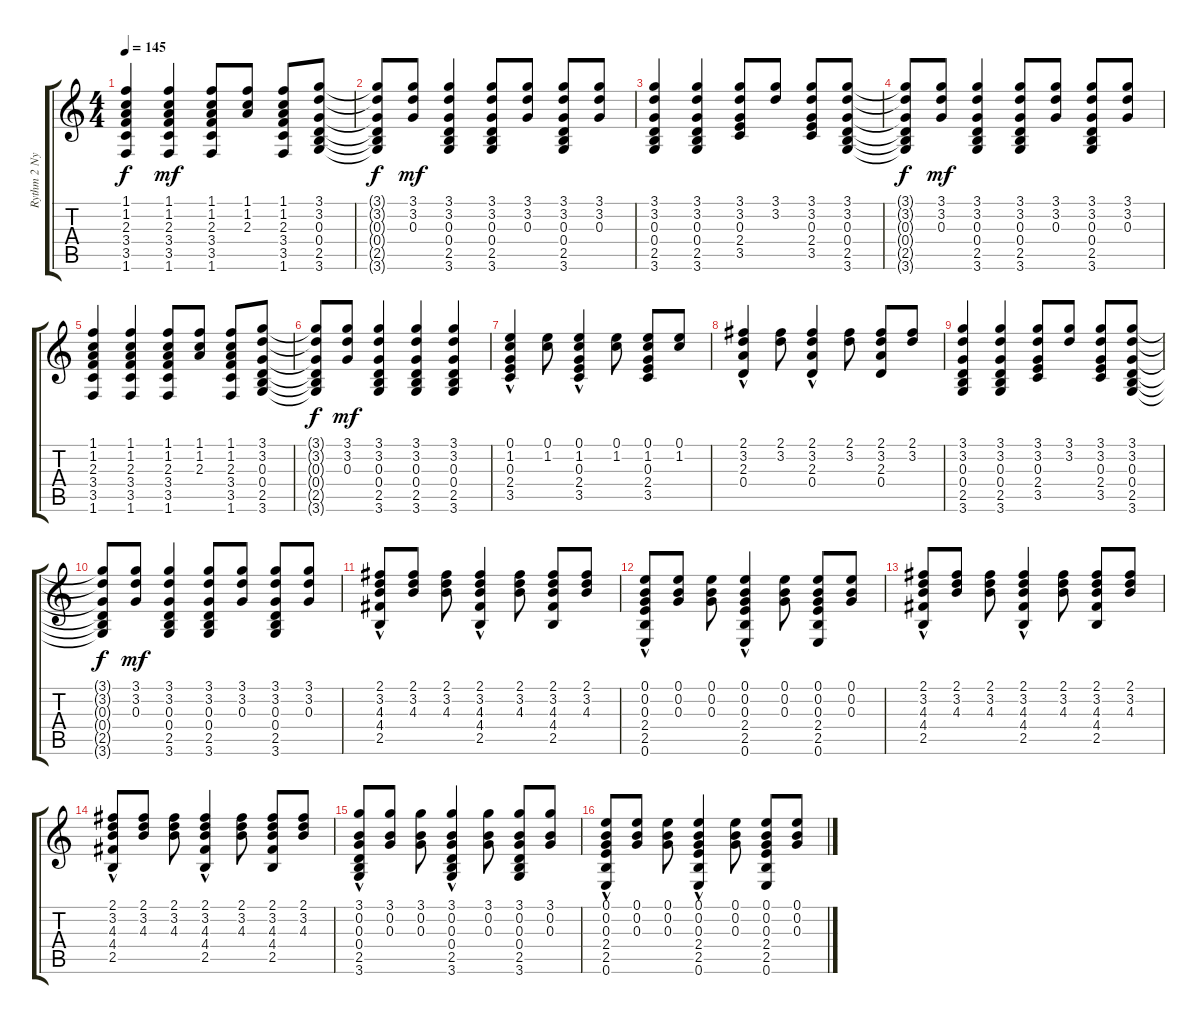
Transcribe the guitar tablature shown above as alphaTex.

\track ("Rythm 2 Nylon Bk32" "Rythm 2 Ny") {instrument acousticguitarnylon}
\staff {score tabs}
\tuning (E4 B3 G3 D3 A2 E2) {hide}
\ts (4 4)
\tempo 145
\clef g2
\ks c
(1.1{t} 1.2{t} 2.3{t} 3.4{t} 3.5{t} 1.6{t}).4{dy f} (1.1 1.2 2.3 3.4 3.5 1.6).4{dy mf} (1.1 1.2 2.3 3.4 3.5 1.6).8 (1.1 1.2 2.3).8 (1.1 1.2 2.3 3.4 3.5 1.6).8 (3.1 3.2 0.3 0.4 2.5 3.6).8 |
(3.1{t} 3.2{t} 0.3{t} 0.4{t} 2.5{t} 3.6{t}).8{dy f} (3.1 3.2 0.3).8{dy mf} (3.1 3.2 0.3 0.4 2.5 3.6).4 (3.1 3.2 0.3 0.4 2.5 3.6).8 (3.1 3.2 0.3).8 (3.1 3.2 0.3 0.4 2.5 3.6).8 (3.1 3.2 0.3).8 |
(3.1 3.2 0.3 0.4 2.5 3.6).4 (3.1 3.2 0.3 0.4 2.5 3.6).4 (3.1 3.2 0.3 2.4 3.5).8 (3.1 3.2).8 (3.1 3.2 0.3 2.4 3.5).8 (3.1 3.2 0.3 0.4 2.5 3.6).8 |
(3.1{t} 3.2{t} 0.3{t} 0.4{t} 2.5{t} 3.6{t}).8{dy f} (3.1 3.2 0.3).8{dy mf} (3.1 3.2 0.3 0.4 2.5 3.6).4 (3.1 3.2 0.3 0.4 2.5 3.6).8 (3.1 3.2 0.3).8 (3.1 3.2 0.3 0.4 2.5 3.6).8 (3.1 3.2 0.3).8 |
(1.1 1.2 2.3 3.4 3.5 1.6).4 (1.1 1.2 2.3 3.4 3.5 1.6).4 (1.1 1.2 2.3 3.4 3.5 1.6).8 (1.1 1.2 2.3).8 (1.1 1.2 2.3 3.4 3.5 1.6).8 (3.1 3.2 0.3 0.4 2.5 3.6).8 |
(3.1{t} 3.2{t} 0.3{t} 0.4{t} 2.5{t} 3.6{t}).8{dy f} (3.1 3.2 0.3).8{dy mf} (3.1 3.2 0.3 0.4 2.5 3.6).4 (3.1 3.2 0.3 0.4 2.5 3.6).4 (3.1 3.2 0.3 0.4 2.5 3.6).4 |
(0.1 1.2 0.3{hac} 2.4{hac} 3.5{hac}).4 (0.1 1.2).8 (0.1 1.2 0.3{hac} 2.4{hac} 3.5{hac}).4 (0.1 1.2).8 (0.1 1.2 0.3 2.4 3.5).8 (0.1 1.2).8 |
(2.1 3.2 2.3{hac} 0.4{hac}).4 (2.1 3.2).8 (2.1 3.2 2.3{hac} 0.4{hac}).4 (2.1 3.2).8 (2.1 3.2 2.3 0.4).8 (2.1 3.2).8 |
(3.1 3.2 0.3 0.4 2.5 3.6).4 (3.1 3.2 0.3 0.4 2.5 3.6).4 (3.1 3.2 0.3 2.4 3.5).8 (3.1 3.2).8 (3.1 3.2 0.3 2.4 3.5).8 (3.1 3.2 0.3 0.4 2.5 3.6).8 |
(3.1{t} 3.2{t} 0.3{t} 0.4{t} 2.5{t} 3.6{t}).8{dy f} (3.1 3.2 0.3).8{dy mf} (3.1 3.2 0.3 0.4 2.5 3.6).4 (3.1 3.2 0.3 0.4 2.5 3.6).8 (3.1 3.2 0.3).8 (3.1 3.2 0.3 0.4 2.5 3.6).8 (3.1 3.2 0.3).8 |
(2.1 3.2 4.3 4.4{hac} 2.5{hac}).8 (2.1 3.2 4.3).8 (2.1 3.2 4.3).8 (2.1 3.2 4.3 4.4{hac} 2.5{hac}).4 (2.1 3.2 4.3).8 (2.1 3.2 4.3 4.4 2.5).8 (2.1 3.2 4.3).8 |
(0.1 0.2 0.3 2.4{hac} 2.5{hac} 0.6{hac}).8 (0.1 0.2 0.3).8 (0.1 0.2 0.3).8 (0.1 0.2 0.3 2.4{hac} 2.5{hac} 0.6{hac}).4 (0.1 0.2 0.3).8 (0.1 0.2 0.3 2.4 2.5 0.6).8 (0.1 0.2 0.3).8 |
(2.1 3.2 4.3 4.4{hac} 2.5{hac}).8 (2.1 3.2 4.3).8 (2.1 3.2 4.3).8 (2.1 3.2 4.3 4.4{hac} 2.5{hac}).4 (2.1 3.2 4.3).8 (2.1 3.2 4.3 4.4 2.5).8 (2.1 3.2 4.3).8 |
(2.1 3.2 4.3 4.4{hac} 2.5{hac}).8 (2.1 3.2 4.3).8 (2.1 3.2 4.3).8 (2.1 3.2 4.3 4.4{hac} 2.5{hac}).4 (2.1 3.2 4.3).8 (2.1 3.2 4.3 4.4 2.5).8 (2.1 3.2 4.3).8 |
(3.1 0.2 0.3 0.4{hac} 2.5{hac} 3.6{hac}).8 (3.1 0.2 0.3).8 (3.1 0.2 0.3).8 (3.1 0.2 0.3 0.4{hac} 2.5{hac} 3.6{hac}).4 (3.1 0.2 0.3).8 (3.1 0.2 0.3 0.4 2.5 3.6).8 (3.1 0.2 0.3).8 |
(0.1 0.2 0.3 2.4{hac} 2.5{hac} 0.6{hac}).8 (0.1 0.2 0.3).8 (0.1 0.2 0.3).8 (0.1 0.2 0.3 2.4{hac} 2.5{hac} 0.6{hac}).4 (0.1 0.2 0.3).8 (0.1 0.2 0.3 2.4 2.5 0.6).8 (0.1 0.2 0.3).8
